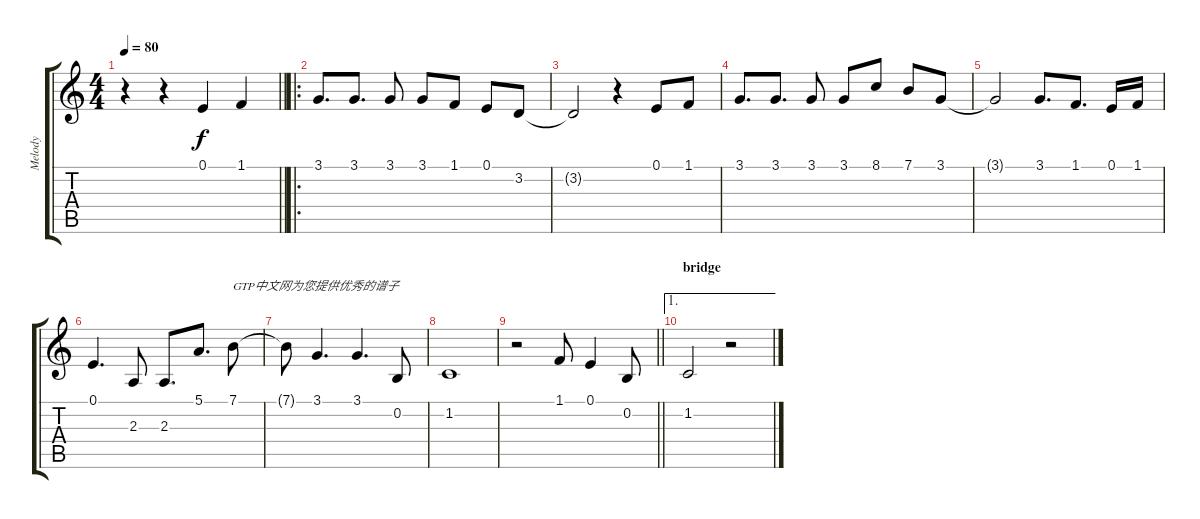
\track ("Melody" "Melody") {instrument brightacousticpiano}
\staff {score tabs}
\tuning (E4 B3 G3 D3 A2 E2) {hide}
\ts (4 4)
\tempo 80
\clef g2
\barLineRight lightlight
\ks c
r.4{dy f} r.4 0.1.4 1.1.4 |
\ro
3.1.8{d} 3.1.8{d} 3.1.8 3.1.8 1.1.8 0.1.8 3.2.8 |
3.2{t}.2 r.4 0.1.8 1.1.8 |
3.1.8{d} 3.1.8{d} 3.1.8 3.1.8 8.1.8 7.1.8 3.1.8 |
3.1{t}.2 3.1.8{d} 1.1.8{d} 0.1.16 1.1.16 |
0.1.4{d} 2.3.8 2.3.8{d} 5.1.8{d} 7.1.8{txt "GTP中文网为您提供优秀的谱子"} |
7.1{t}.8 3.1.4{d} 3.1.4{d} 0.2.8 |
1.2.1 |
\barLineRight lightlight
r.2 1.1.8 0.1.4 0.2.8 |
\ae 1
\section ("" "bridge")
1.2.2 r.2
